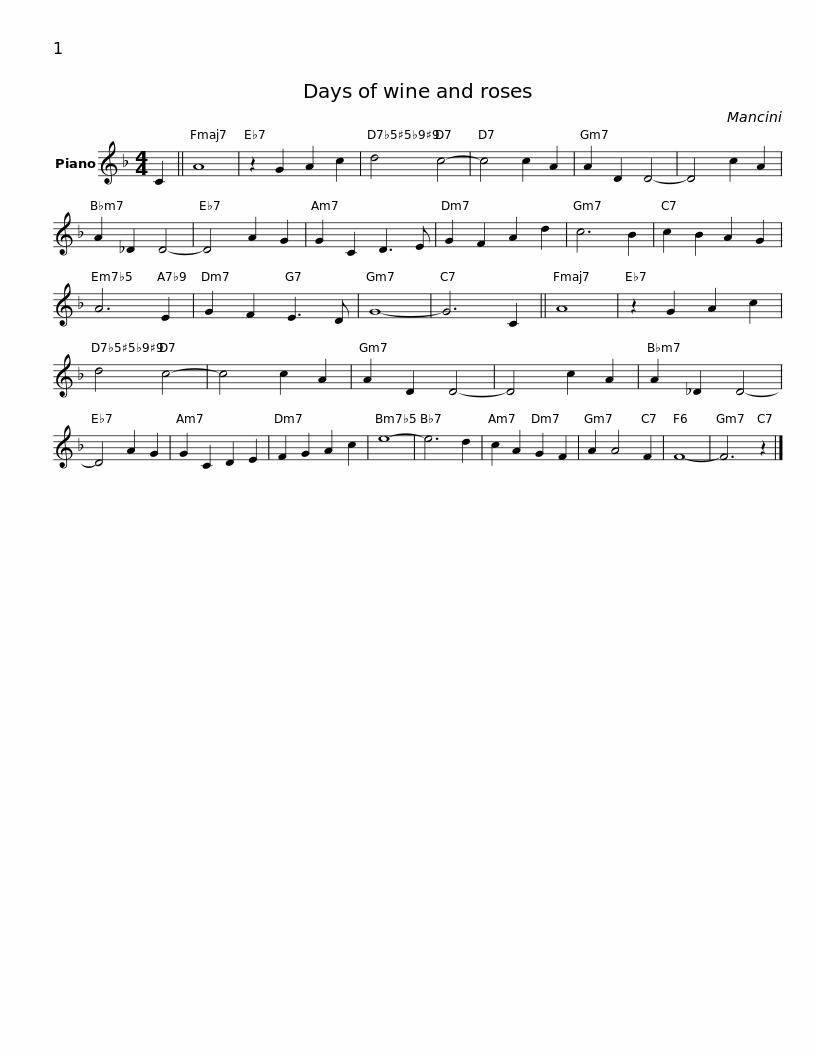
X:1
L:1/8
M:4/4
I:linebreak $
K:F
V:1 treble
V:1
 C2 || A8 | z2 G2 A2 c2 | d4 c4- | c4 c2 A2 | %5
 A2 D2 D4- |$ D4 c2 A2 | A2 _D2 D4- | D4 A2 G2 | G2 C2 D3 E | %10
 G2 F2 A2 d2 |$ c6 B2 | c2 B2 A2 G2 | A6 E2 | G2 F2 E3 D | %15
 G8- |$ G6 C2 || A8 | z2 G2 A2 c2 | d4 c4- | %20
 c4 c2 A2 | A2 D2 D4- |$ D4 c2 A2 | A2 _D2 D4- | D4 A2 G2 | %25
 G2 C2 D2 E2 | F2 G2 A2 c2 | e8- | e6 d2 | c2 A2 G2 F2 | %30
 A2 A4 F2 | F8- |$ F6 z2 |] %33
